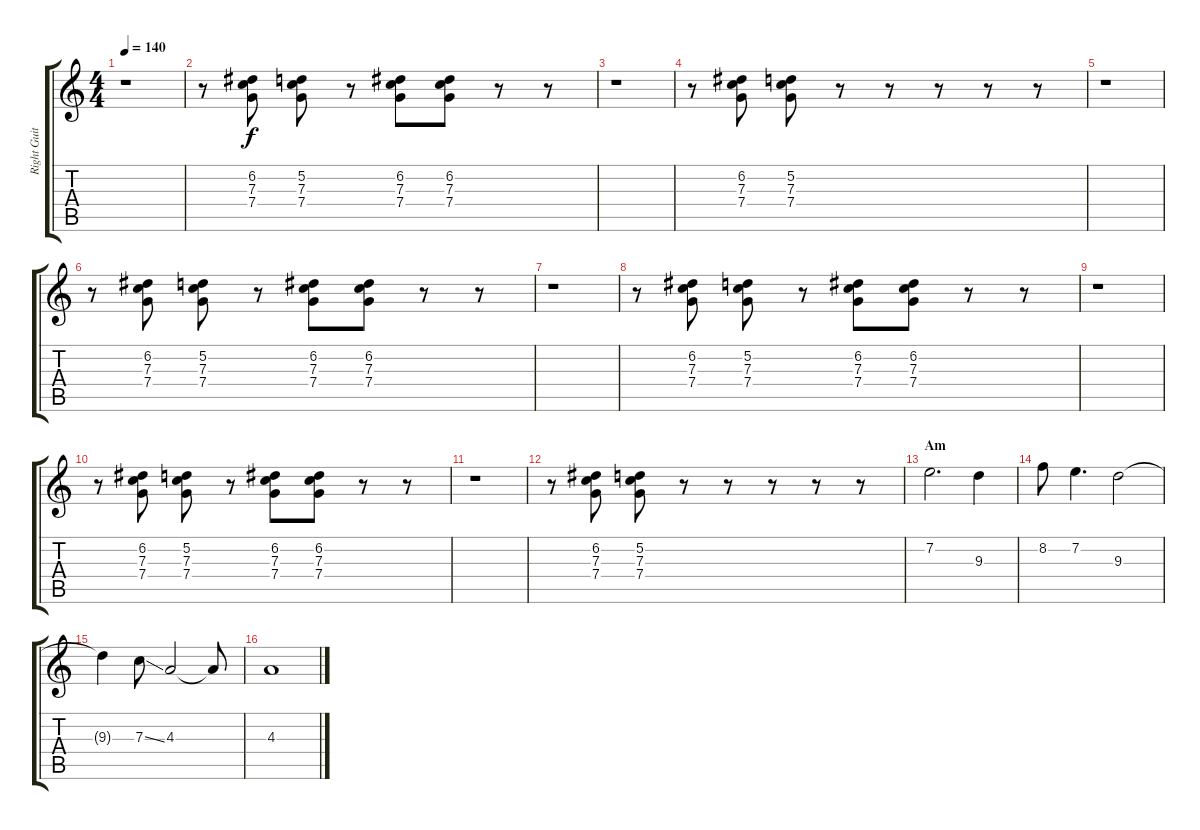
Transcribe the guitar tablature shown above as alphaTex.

\track ("Right Guitar" "Right Guit") {instrument distortionguitar}
\staff {score tabs}
\tuning (D4 A3 F3 C3 G2 C2) {hide}
\ts (4 4)
\tempo 140
\clef g2
\ks c
r.1{dy f} |
r.8 (6.2 7.3 7.4).8 (5.2 7.3 7.4).8 r.8 (6.2 7.3 7.4).8 (6.2 7.3 7.4).8 r.8 r.8 |
r.1 |
r.8 (6.2 7.3 7.4).8 (5.2 7.3 7.4).8 r.8 r.8 r.8 r.8 r.8 |
r.1 |
r.8 (6.2 7.3 7.4).8 (5.2 7.3 7.4).8 r.8 (6.2 7.3 7.4).8 (6.2 7.3 7.4).8 r.8 r.8 |
r.1 |
r.8 (6.2 7.3 7.4).8 (5.2 7.3 7.4).8 r.8 (6.2 7.3 7.4).8 (6.2 7.3 7.4).8 r.8 r.8 |
r.1 |
r.8 (6.2 7.3 7.4).8 (5.2 7.3 7.4).8 r.8 (6.2 7.3 7.4).8 (6.2 7.3 7.4).8 r.8 r.8 |
r.1 |
r.8 (6.2 7.3 7.4).8 (5.2 7.3 7.4).8 r.8 r.8 r.8 r.8 r.8 |
\section ("" "Am")
7.2.2{d} 9.3.4 |
8.2.8 7.2.4{d} 9.3.2 |
9.3{t}.4 7.3{ss}.8 4.3.2 4.3{t}.8 |
4.3.1
